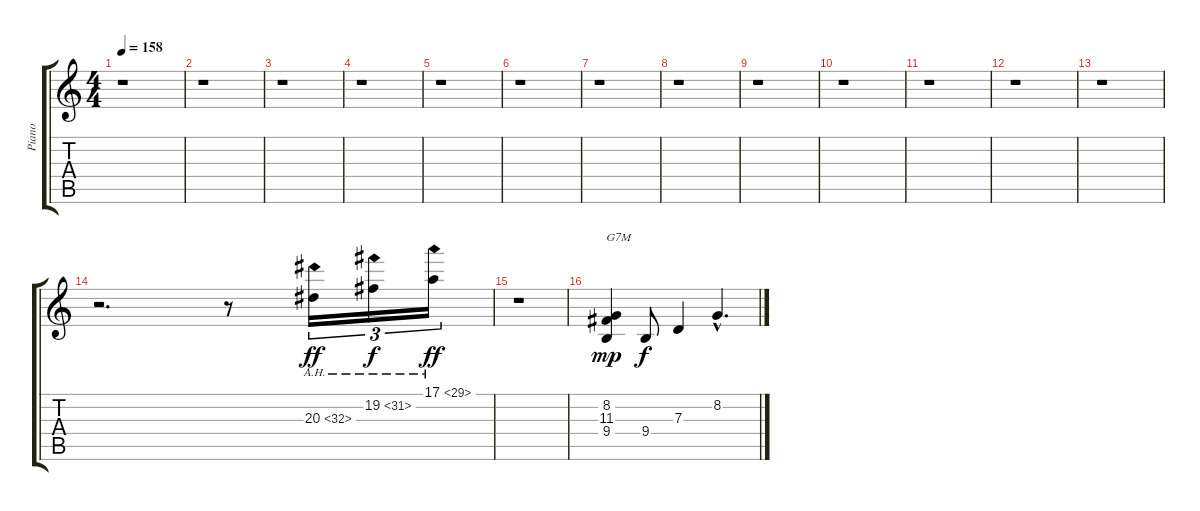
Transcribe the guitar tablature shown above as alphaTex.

\track ("Piano" "Piano") {instrument electricpiano2}
\staff {score tabs}
\tuning (E4 B3 G3 D3 A2 E2) {hide}
\ts (4 4)
\tempo 158
\clef g2
\ks c
r.1{dy ff} |
r.1 |
r.1 |
r.1 |
r.1 |
r.1 |
r.1 |
r.1 |
r.1 |
r.1 |
r.1 |
r.1 |
r.1 |
r.2{d} r.8 20.3{ah 12}.16{tu (3 2)} 19.2{ah 12}.16{tu (3 2) dy f} 17.1{ah 12}.16{tu (3 2) dy ff} |
r.1 |
(8.2 11.3 9.4).4{txt "G7M" dy mp} 9.4.8{dy f} 7.3.4 8.2{hac}.4{d}
